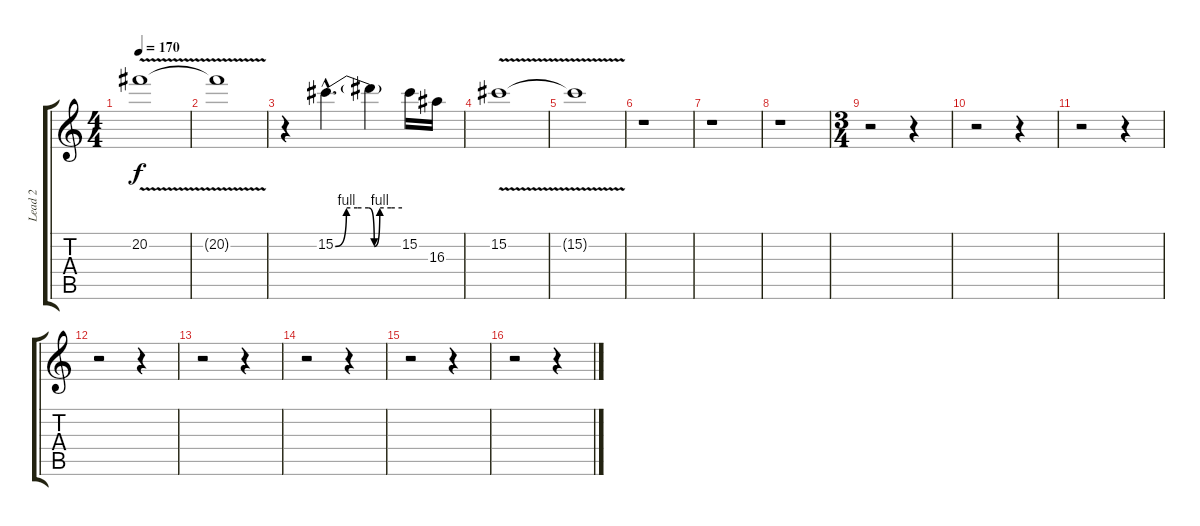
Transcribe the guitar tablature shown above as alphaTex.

\track ("Lead 2" "Lead 2") {instrument distortionguitar}
\staff {score tabs}
\tuning (Eb4 Bb3 Gb3 Db3 Ab2 Eb2) {hide}
\ts (4 4)
\tempo 170
\clef g2
\ks c
20.2{v}.1{dy f} |
20.2{t}.1 |
r.4 15.2{be (custom 0 0 10 4 20 4 30 4 35 0 40 4 50 4 60 4) hac}.4{d} 15.2{t}.4 15.2.16 16.3.16 |
15.2{v}.1 |
15.2{t}.1 |
r.1 |
r.1 |
r.1 |
\ts (3 4)
\section ("" "")
r.2 r.4 |
r.2 r.4 |
r.2 r.4 |
r.2 r.4 |
r.2 r.4 |
r.2 r.4 |
r.2 r.4 |
r.2 r.4
